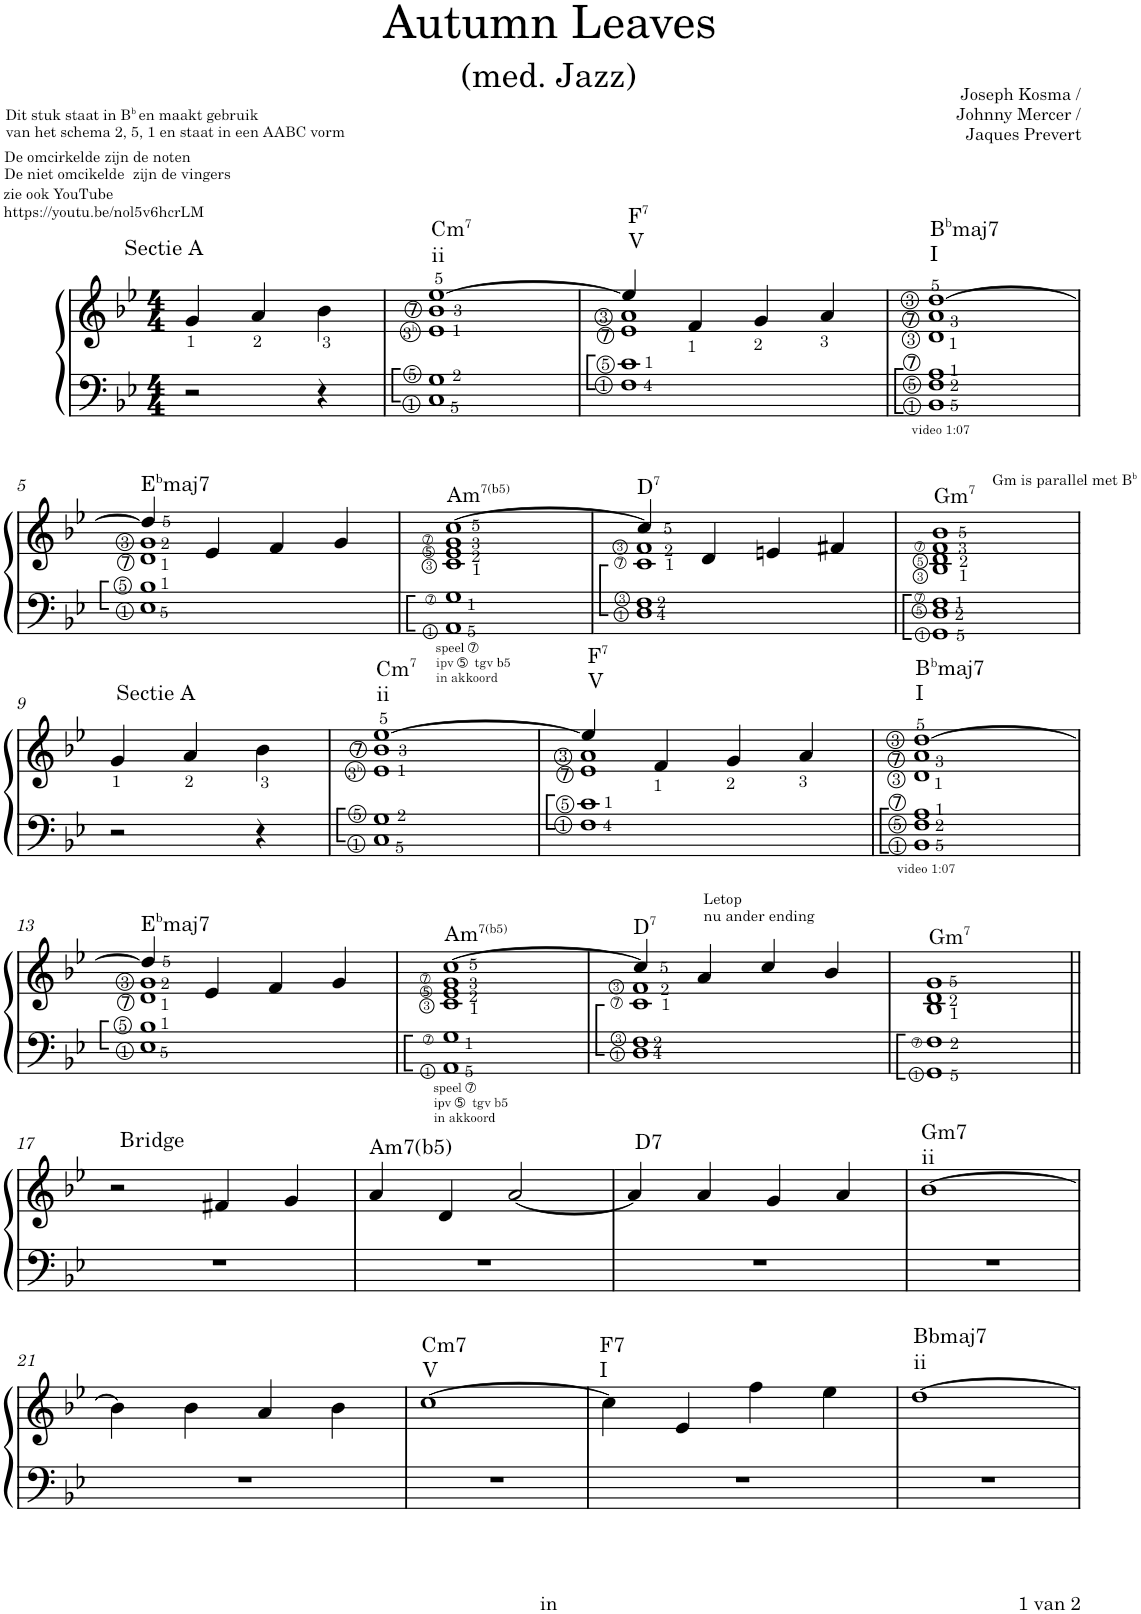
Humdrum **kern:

**kern	**kern
*part1	*part1
*staff2	*staff1
*I"Piano	*
*I'Pno.	*
*clefF4	*clefG2
*k[b-e-]	*k[b-e-]
*M4/4	*M4/4
=1	=1
!	!LO:TX:a:t=zie ook YouTube
!	!LO:TX:a:t=https&colon;//youtu.be/nol5v6hcrLM
!	!LO:TX:a:t=De omcirkelde zijn de noten
!	!LO:TX:a:t=De niet omcikelde  zijn de vingers
!	!LO:TX:a:t=Dit stuk staat in B
!	!LO:TX:a:t=b
!	!LO:TX:a:t=en maakt gebruik
!	!LO:TX:a:t=van het schema 2, 5, 1 en staat in een AABC vorm
!	!LO:TX:a:t=Sectie A
2r	4g/
.	4a/
4r	4b-\
=2	=2
*	*^
!	!LO:TX:a:t=Cm	!
!	!LO:TX:a:t=7	!
!	!LO:TX:a:t=ii	!
!	!LO:TX:a:t=➆	!
1C:: 1G::	1b-	1e- [>1ee-
=3	=3	=3
*^	*	*
!	!	!LO:TX:a:t=F	!
!	!	!LO:TX:a:t=7	!
!	!	!LO:TX:a:t=V	!
!	!	!LO:TX:a:t=➆	!
1ryy	1F:: 1c::	4ee-/]	1e- 1a
.	.	4f/	.
.	.	4g/	.
.	.	4a/	.
*v	*v	*	*
*	*v	*v
=4	=4
!	!LO:TX:a:t=B
!	!LO:TX:a:t=b
!	!LO:TX:a:t=maj7
!	!LO:TX:a:t=I
!	!LO:TX:a:t=➆
!LO:TX:a:t=➆	!
!LO:TX:b:t=video 1&colon;07	!
1BB-:: 1F:: 1A::	1d 1a [1dd
!!LO:LB:g=z
=5	=5
*	*^
!	!LO:TX:a:t=E	!
!	!LO:TX:a:t=b	!
!	!LO:TX:a:t=maj7	!
!	!LO:TX:b:t=➆	!
1E-:: 1B-::	4dd/]	1d 1g
.	4e-/	.
.	4f/	.
.	4g/	.
=6	=6	=6
!	!LO:TX:a:t=Am	!
!	!LO:TX:a:t=7(b5)	!
!	!LO:TX:a:t=➆	!
!	!LO:TX:a:t=➄	!
!LO:TX:a:t=➆	!	!
!LO:TX:b:t=speel ➆	!	!
!LO:TX:b:t=ipv ➄  tgv b5	!	!
!LO:TX:b:t=in akkoord	!	!
1AA:: 1G::	[1cc	1c 1e- 1g
=7	=7	=7
!	!LO:TX:a:t=D	!
!	!LO:TX:a:t=7	!
!	!LO:TX:b:t=➆	!
1D:: 1F::	4cc/]	1c 1f
.	4d/	.
.	4en/	.
.	4f#X/	.
*	*v	*v
=8	=8
!	!LO:TX:a:t=Gm
!	!LO:TX:a:t=7
!	!LO:TX:a:t=Gm is parallel met B
!	!LO:TX:a:t=b
!	!LO:TX:a:t=➆
!LO:TX:a:t=➆	!
1GG:: 1D:: 1F::	1B- 1d 1f 1b-
!!LO:LB:g=z
=9	=9
!	!LO:TX:a:t=Sectie A
2r	4g/
.	4a/
4r	4b-\
=10	=10
*	*^
!	!LO:TX:a:t=Cm	!
!	!LO:TX:a:t=7	!
!	!LO:TX:a:t=ii	!
!	!LO:TX:a:t=➆	!
1C:: 1G::	1b-	1e- [>1ee-
=11	=11	=11
*^	*	*
!	!	!LO:TX:a:t=F	!
!	!	!LO:TX:a:t=7	!
!	!	!LO:TX:a:t=V	!
!	!	!LO:TX:a:t=➆	!
1ryy	1F:: 1c::	4ee-/]	1e- 1a
.	.	4f/	.
.	.	4g/	.
.	.	4a/	.
*v	*v	*	*
*	*v	*v
=12	=12
!	!LO:TX:a:t=B
!	!LO:TX:a:t=b
!	!LO:TX:a:t=maj7
!	!LO:TX:a:t=I
!	!LO:TX:a:t=➆
!LO:TX:a:t=➆	!
!LO:TX:b:t=video 1&colon;07	!
1BB-:: 1F:: 1A::	1d 1a [1dd
!!LO:LB:g=z
=13	=13
*	*^
!	!LO:TX:a:t=E	!
!	!LO:TX:a:t=b	!
!	!LO:TX:a:t=maj7	!
!	!LO:TX:b:t=➆	!
1E-:: 1B-::	4dd/]	1d 1g
.	4e-/	.
.	4f/	.
.	4g/	.
=14	=14	=14
!	!LO:TX:a:t=Am	!
!	!LO:TX:a:t=7(b5)	!
!	!LO:TX:a:t=➆	!
!	!LO:TX:a:t=➄	!
!LO:TX:a:t=➆	!	!
!LO:TX:b:t=speel ➆	!	!
!LO:TX:b:t=ipv ➄  tgv b5	!	!
!LO:TX:b:t=in akkoord	!	!
1AA:: 1G::	[1cc	1c 1e- 1g
=15	=15	=15
!	!LO:TX:a:t=D	!
!	!LO:TX:a:t=7	!
!	!LO:TX:b:t=➆	!
1D:: 1F::	4cc/]	1c 1f
!	!LO:TX:a:t=Letop	!
!	!LO:TX:a:t=nu ander ending	!
.	4a/	.
.	4cc/	.
.	4b-/	.
*	*v	*v
=16	=16
!	!LO:TX:a:t=Gm
!	!LO:TX:a:t=7
!LO:TX:a:t=➆	!
1GG:: 1F::	1B- 1d 1g
!!LO:LB:g=z
=17||	=17||
!	!LO:TX:a:t=Bridge
1r	2r
.	4f#X/
.	4g/
=18	=18
!	!LO:TX:a:t=Am7(b5)
1r	4a/
.	4d/
.	[2a/
=19	=19
!	!LO:TX:a:t=D7
1r	4a/]
.	4a/
.	4g/
.	4a/
=20	=20
!	!LO:TX:a:t=Gm7
!	!LO:TX:a:t=ii
1r	[1b-
!!LO:LB:g=z
=21	=21
1r	4b-\]
.	4b-\
.	4a/
.	4b-\
=22	=22
!	!LO:TX:a:t=Cm7
!	!LO:TX:a:t=V
1r	[1cc
=23	=23
!	!LO:TX:a:t=F7
!	!LO:TX:a:t=I
1r	4cc\]
.	4e-/
.	4ff\
.	4ee-\
=24	=24
!	!LO:TX:a:t=Bbmaj7
!	!LO:TX:a:t=ii
1r	[1dd
=	=
*-	*-
